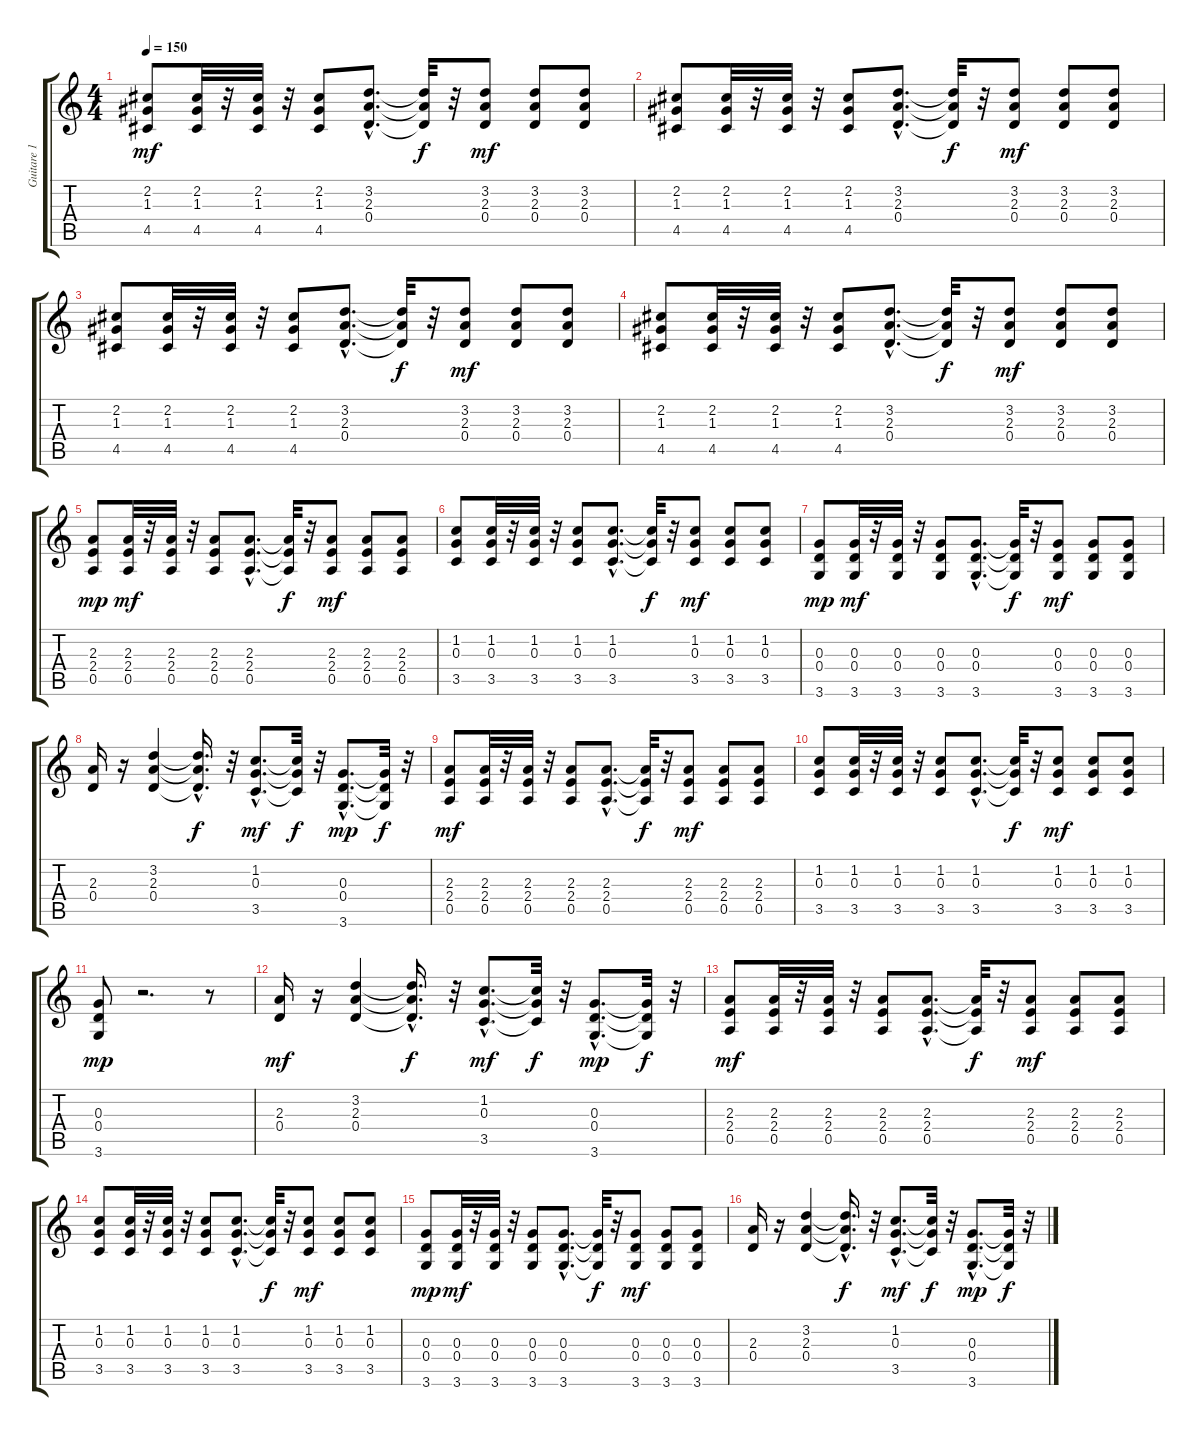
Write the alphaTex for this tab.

\track ("Guitare 1" "Guitare 1") {instrument overdrivenguitar}
\staff {score tabs}
\tuning (E4 B3 G3 D3 A2 E2) {hide}
\ts (4 4)
\tempo 150
\clef g2
\ks c
(2.2 1.3 4.5).8{dy mf} (2.2 1.3 4.5).32 r.32 (2.2 1.3 4.5).32 r.32 (2.2 1.3 4.5).8 (3.2{hac} 2.3{hac} 0.4{hac}).8{d} (3.2{t} 2.3{t} 0.4{t}).32{dy f} r.32 (3.2 2.3 0.4).8{dy mf} (3.2 2.3 0.4).8 (3.2 2.3 0.4).8 |
(2.2 1.3 4.5).8 (2.2 1.3 4.5).32 r.32 (2.2 1.3 4.5).32 r.32 (2.2 1.3 4.5).8 (3.2{hac} 2.3{hac} 0.4{hac}).8{d} (3.2{t} 2.3{t} 0.4{t}).32{dy f} r.32 (3.2 2.3 0.4).8{dy mf} (3.2 2.3 0.4).8 (3.2 2.3 0.4).8 |
(2.2 1.3 4.5).8 (2.2 1.3 4.5).32 r.32 (2.2 1.3 4.5).32 r.32 (2.2 1.3 4.5).8 (3.2{hac} 2.3{hac} 0.4{hac}).8{d} (3.2{t} 2.3{t} 0.4{t}).32{dy f} r.32 (3.2 2.3 0.4).8{dy mf} (3.2 2.3 0.4).8 (3.2 2.3 0.4).8 |
(2.2 1.3 4.5).8 (2.2 1.3 4.5).32 r.32 (2.2 1.3 4.5).32 r.32 (2.2 1.3 4.5).8 (3.2{hac} 2.3{hac} 0.4{hac}).8{d} (3.2{t} 2.3{t} 0.4{t}).32{dy f} r.32 (3.2 2.3 0.4).8{dy mf} (3.2 2.3 0.4).8 (3.2 2.3 0.4).8 |
(2.3 2.4 0.5).8{dy mp} (2.3 2.4 0.5).32{dy mf} r.32 (2.3 2.4 0.5).32 r.32 (2.3 2.4 0.5).8 (2.3{hac} 2.4{hac} 0.5{hac}).8{d} (2.3{t} 2.4{t} 0.5{t}).32{dy f} r.32 (2.3 2.4 0.5).8{dy mf} (2.3 2.4 0.5).8 (2.3 2.4 0.5).8 |
(1.2 0.3 3.5).8 (1.2 0.3 3.5).32 r.32 (1.2 0.3 3.5).32 r.32 (1.2 0.3 3.5).8 (1.2{hac} 0.3{hac} 3.5{hac}).8{d} (1.2{t} 0.3{t} 3.5{t}).32{dy f} r.32 (1.2 0.3 3.5).8{dy mf} (1.2 0.3 3.5).8 (1.2 0.3 3.5).8 |
(0.3 0.4 3.6).8{dy mp} (0.3 0.4 3.6).32{dy mf} r.32 (0.3 0.4 3.6).32 r.32 (0.3 0.4 3.6).8 (0.3{hac} 0.4{hac} 3.6{hac}).8{d} (0.3{t} 0.4{t} 3.6{t}).32{dy f} r.32 (0.3 0.4 3.6).8{dy mf} (0.3 0.4 3.6).8 (0.3 0.4 3.6).8 |
(2.3 0.4).16 r.16 (3.2 2.3 0.4).4 (3.2{hac t} 2.3{hac t} 0.4{hac t}).16{d dy f} r.32 (1.2{hac} 0.3{hac} 3.5{hac}).8{d dy mf} (1.2{t} 0.3{t} 3.5{t}).32{dy f} r.32 (0.3{hac} 0.4{hac} 3.6{hac}).8{d dy mp} (0.3{t} 0.4{t} 3.6{t}).32{dy f} r.32 |
(2.3 2.4 0.5).8{dy mf} (2.3 2.4 0.5).32 r.32 (2.3 2.4 0.5).32 r.32 (2.3 2.4 0.5).8 (2.3{hac} 2.4{hac} 0.5{hac}).8{d} (2.3{t} 2.4{t} 0.5{t}).32{dy f} r.32 (2.3 2.4 0.5).8{dy mf} (2.3 2.4 0.5).8 (2.3 2.4 0.5).8 |
(1.2 0.3 3.5).8 (1.2 0.3 3.5).32 r.32 (1.2 0.3 3.5).32 r.32 (1.2 0.3 3.5).8 (1.2{hac} 0.3{hac} 3.5{hac}).8{d} (1.2{t} 0.3{t} 3.5{t}).32{dy f} r.32 (1.2 0.3 3.5).8{dy mf} (1.2 0.3 3.5).8 (1.2 0.3 3.5).8 |
(0.3 0.4 3.6).8{dy mp} r.2{d} r.8 |
(2.3 0.4).16{dy mf} r.16 (3.2 2.3 0.4).4 (3.2{hac t} 2.3{hac t} 0.4{hac t}).16{d dy f} r.32 (1.2{hac} 0.3{hac} 3.5{hac}).8{d dy mf} (1.2{t} 0.3{t} 3.5{t}).32{dy f} r.32 (0.3{hac} 0.4{hac} 3.6{hac}).8{d dy mp} (0.3{t} 0.4{t} 3.6{t}).32{dy f} r.32 |
(2.3 2.4 0.5).8{dy mf} (2.3 2.4 0.5).32 r.32 (2.3 2.4 0.5).32 r.32 (2.3 2.4 0.5).8 (2.3{hac} 2.4{hac} 0.5{hac}).8{d} (2.3{t} 2.4{t} 0.5{t}).32{dy f} r.32 (2.3 2.4 0.5).8{dy mf} (2.3 2.4 0.5).8 (2.3 2.4 0.5).8 |
(1.2 0.3 3.5).8 (1.2 0.3 3.5).32 r.32 (1.2 0.3 3.5).32 r.32 (1.2 0.3 3.5).8 (1.2{hac} 0.3{hac} 3.5{hac}).8{d} (1.2{t} 0.3{t} 3.5{t}).32{dy f} r.32 (1.2 0.3 3.5).8{dy mf} (1.2 0.3 3.5).8 (1.2 0.3 3.5).8 |
(0.3 0.4 3.6).8{dy mp} (0.3 0.4 3.6).32{dy mf} r.32 (0.3 0.4 3.6).32 r.32 (0.3 0.4 3.6).8 (0.3{hac} 0.4{hac} 3.6{hac}).8{d} (0.3{t} 0.4{t} 3.6{t}).32{dy f} r.32 (0.3 0.4 3.6).8{dy mf} (0.3 0.4 3.6).8 (0.3 0.4 3.6).8 |
(2.3 0.4).16 r.16 (3.2 2.3 0.4).4 (3.2{hac t} 2.3{hac t} 0.4{hac t}).16{d dy f} r.32 (1.2{hac} 0.3{hac} 3.5{hac}).8{d dy mf} (1.2{t} 0.3{t} 3.5{t}).32{dy f} r.32 (0.3{hac} 0.4{hac} 3.6{hac}).8{d dy mp} (0.3{t} 0.4{t} 3.6{t}).32{dy f} r.32
